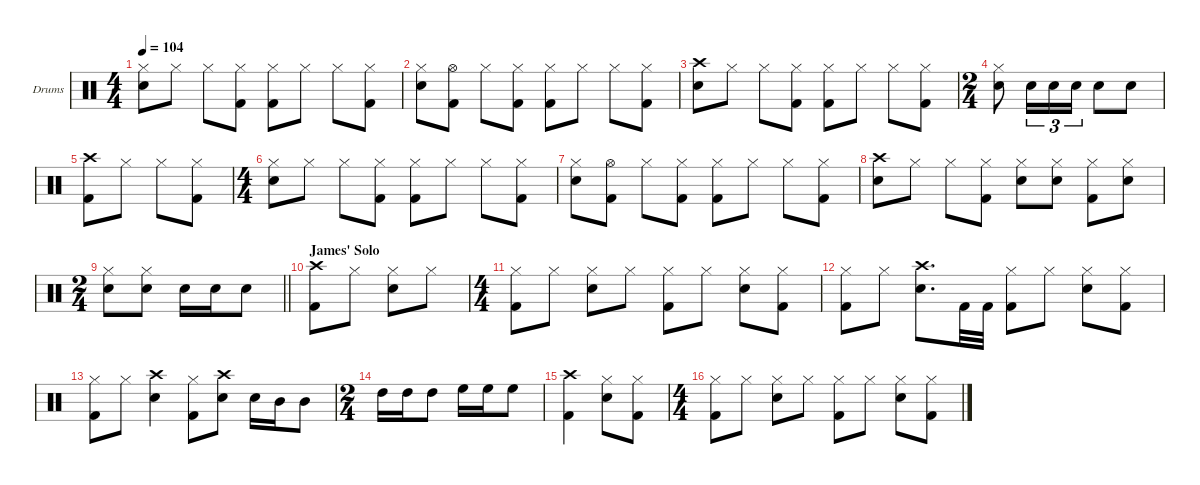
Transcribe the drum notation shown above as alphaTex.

\hideDynamics
\bracketExtendMode nobrackets
\firstSystemTrackNameOrientation horizontal
\otherSystemsTrackNameOrientation horizontal
\track ("Drumkit" "Drums") {instrument percussion}
\staff {score}
\articulation defaults
\ts (4 4)
\beaming (8 2 2 2 2)
\tempo 104
\clef neutral
\ks c
("Snare (hit) 2" "Hi-Hat (closed)").8{dy fff} "Hi-Hat (closed)".8 "Hi-Hat (closed)".8 ("Hi-Hat (closed)" "Kick (hit) 2").8 ("Hi-Hat (closed)" "Kick (hit) 2").8 "Hi-Hat (closed)".8 "Hi-Hat (closed)".8 ("Kick (hit) 2" "Hi-Hat (closed)").8 |
("Snare (hit) 2" "Hi-Hat (closed)").8 ("Kick (hit) 2" "Hi-Hat (open)").8 "Hi-Hat (closed)".8 ("Kick (hit) 2" "Hi-Hat (closed)").8 ("Hi-Hat (closed)" "Kick (hit) 2").8 "Hi-Hat (closed)".8 "Hi-Hat (closed)".8 ("Kick (hit) 2" "Hi-Hat (closed)").8 |
("Snare (hit) 2" "Crash high (hit)").8 "Hi-Hat (closed)".8 "Hi-Hat (closed)".8 ("Kick (hit) 2" "Hi-Hat (closed)").8 ("Kick (hit) 2" "Hi-Hat (closed)").8 "Hi-Hat (closed)".8 "Hi-Hat (closed)".8 ("Kick (hit) 2" "Hi-Hat (closed)").8 |
\ts (2 4)
\beaming (8 2 2)
("Snare (hit) 2" "Hi-Hat (closed)").8 "Snare (hit) 2".16{tu (3 2)} "Snare (hit) 2".16{tu (3 2)} "Snare (hit) 2".16{tu (3 2)} "Snare (hit) 2".8 "Snare (hit) 2".8 |
("Crash high (hit)" "Kick (hit) 2").8 "Hi-Hat (closed)".8 "Hi-Hat (closed)".8 ("Kick (hit) 2" "Hi-Hat (closed)").8 |
\ts (4 4)
\beaming (8 2 2 2 2)
("Snare (hit) 2" "Hi-Hat (closed)").8 "Hi-Hat (closed)".8 "Hi-Hat (closed)".8 ("Kick (hit) 2" "Hi-Hat (closed)").8 ("Hi-Hat (closed)" "Kick (hit) 2").8 "Hi-Hat (closed)".8 "Hi-Hat (closed)".8 ("Kick (hit) 2" "Hi-Hat (closed)").8 |
("Snare (hit) 2" "Hi-Hat (closed)").8 ("Kick (hit) 2" "Hi-Hat (open)").8 "Hi-Hat (closed)".8 ("Kick (hit) 2" "Hi-Hat (closed)").8 ("Hi-Hat (closed)" "Kick (hit) 2").8 "Hi-Hat (closed)".8 "Hi-Hat (closed)".8 ("Kick (hit) 2" "Hi-Hat (closed)").8 |
("Snare (hit) 2" "Crash high (hit)").8 "Hi-Hat (closed)".8 "Hi-Hat (closed)".8 ("Kick (hit) 2" "Hi-Hat (closed)").8 ("Snare (hit) 2" "Hi-Hat (closed)").8 ("Snare (hit) 2" "Hi-Hat (closed)").8 ("Hi-Hat (closed)" "Kick (hit) 2").8 ("Hi-Hat (closed)" "Snare (hit) 2").8 |
\ts (2 4)
\beaming (8 2 2)
\barLineRight lightlight
("Snare (hit) 2" "Hi-Hat (closed)").8 ("Snare (hit) 2" "Hi-Hat (closed)").8 "Snare (hit) 2".16 "Snare (hit) 2".16 "Snare (hit) 2".8 |
\section ("" "James' Solo")
("Kick (hit) 2" "Crash high (hit)").8 "Hi-Hat (closed)".8 ("Snare (hit) 2" "Hi-Hat (closed)").8 "Hi-Hat (closed)".8 |
\ts (4 4)
\beaming (8 2 2 2 2)
("Kick (hit) 2" "Hi-Hat (closed)").8 "Hi-Hat (closed)".8 ("Snare (hit) 2" "Hi-Hat (closed)").8 "Hi-Hat (closed)".8 ("Hi-Hat (closed)" "Kick (hit) 2").8 "Hi-Hat (closed)".8 ("Snare (hit) 2" "Hi-Hat (closed)").8 ("Kick (hit) 2" "Hi-Hat (closed)").8 |
("Hi-Hat (closed)" "Kick (hit) 2").8 "Hi-Hat (closed)".8 ("Snare (hit) 2" "Crash high (hit)").8{d} "Kick (hit) 2".32 "Kick (hit) 2".32 ("Hi-Hat (closed)" "Kick (hit) 2").8 "Hi-Hat (closed)".8 ("Snare (hit) 2" "Hi-Hat (closed)").8 ("Kick (hit) 2" "Hi-Hat (closed)").8 |
("Kick (hit) 2" "Hi-Hat (closed)").8 "Hi-Hat (closed)".8 ("Snare (hit) 2" "Crash high (hit)").4 ("Kick (hit) 2" "Hi-Hat (closed)").8 ("Crash high (hit)" "Snare (hit) 2").8 "Snare (hit) 2".16 "Mid Tom (hit)".16 "Mid Tom (hit)".8 |
\ts (2 4)
\beaming (8 2 2)
"High Tom (hit)".16 "High Tom (hit)".16 "High Tom (hit)".8 "High Floor Tom (hit)".16 "High Floor Tom (hit)".16 "High Floor Tom (hit)".8 |
("Kick (hit) 2" "Crash high (hit)").4 ("Snare (hit) 2" "Hi-Hat (closed)").8 ("Hi-Hat (closed)" "Kick (hit) 2").8 |
\ts (4 4)
\beaming (8 2 2 2 2)
("Kick (hit) 2" "Hi-Hat (closed)").8 "Hi-Hat (closed)".8 ("Snare (hit) 2" "Hi-Hat (closed)").8 "Hi-Hat (closed)".8 ("Kick (hit) 2" "Hi-Hat (closed)").8 "Hi-Hat (closed)".8 ("Hi-Hat (closed)" "Snare (hit) 2").8 ("Kick (hit) 2" "Hi-Hat (closed)").8
